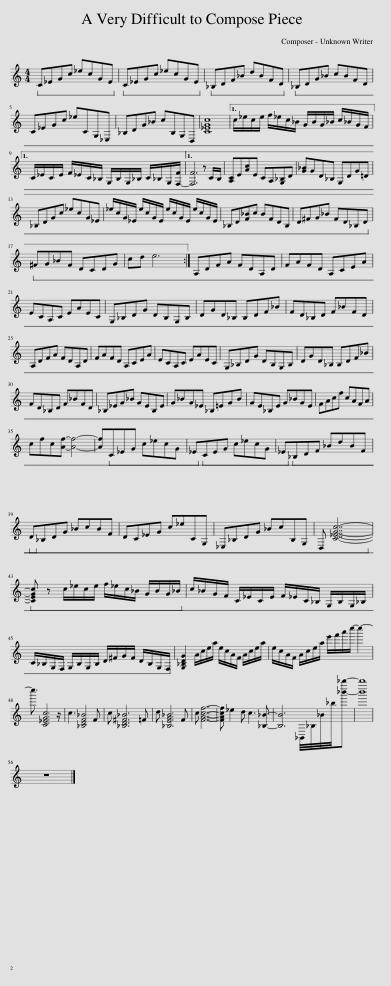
X:1
L:1/8
M:4/4
I:linebreak $
K:C
V:1 treble
V:1
!ped! C_EGc _ecGE!ped-up! |!ped! C_EGc _ecGE!ped-up! |!ped! _B,DF_B dBFD!ped-up! |!ped! _B,DG_B cBFD |$ C_EGc _eCG,_E, | %5
 _B,DG_B cB,G,D, | [C_EGc]8 |1 c/_e/c/e/ f/_e/c/_B/ G/B/G/_B/ c/_B/G/F/ ||1$ C/_E/C/E/ F/_E/C/_B,/ G,/B,/G,/_B,/ C/_B,/G,/[F,-F]/ ||1 [F,F]6 z C/B,/ | %10
 [A,C]E[Ac]E CA,[G,_B,]D | [G_B]GD_B, G,DG=D |$ _B,DGc _ecG_E | _e/c/G/_E/ e/c/G/E/ e/c/G/E/ e/c/G/E/ | _B,D[F_B]c BFDB, | %15
 D^FG_B FD_B,D!ped-up! |$!ped! ^FG_BF DCDG | cd e6 :| A,DFA FDA,D | FAFD A,CEA |$ %20
 ECA,C EAEC | G,_B,DG DB,G,B, | DGD_B, B,DF_B | FD_B,D F_BFD |$ A,DFA FDA,D | %25
 FAFD A,CEA | ECA,C EAEC | G,_B,DG DB,G,B, | DGD_B, B,DF_B |$ FD_B,D F_BFD | %30
 _B,_EG_B GEB,E | G_BG_E _B,=EGB | GE_B,E G_BGE | FAcf cAFA |$ cfc[Af]- [Af]4- | %35
 [Af]!ped!C_EG c_ecG | _E!ped-up!!ped!CEG c_ecG | _E!ped-up!!ped!_B,DF _BdBF |$!ped! D!ped-up!_B,DG _BcBF | DC_EG c_eCG, | %40
 _E,_B,DG _BcB,G, | D, [C_EGc]7- |$!ped! [CEGc] z c/_e/c/e/ f/_e/c/_B/ G/B/G/_B/!ped-up! | c/_B/G/F/ C/_E/C/E/ F/_E/C/_B,/ G,/B,/G,/_B,/ |$ C/_B,/G,/F,/ G,/B,/G,/B,/ D/^F/G/F/ D/B,/G,/F,/ | %45
 [G,_B,DG]2 A/c/e/a/ e/c/A/F/ A/c/e/a/ | e/c/A/F/ A/c/e/a/ e'/f'/a'/c''/- c''2- |$ c''3/2 [C_EGc]6 z/ | c3 [_B,DF_B]4 F | c [_B,D^F_B]6 =F | %50
 d [_B,EG_B]6 F | c [FAcf]7- | [FAcf] _e2 d c3 [_B,_B]- | [B,B]6 _B,,/4_B,/4_B/4_b/4[_b'_b'']- | [b'b'']8 |$ %55
 z8 |] %56
